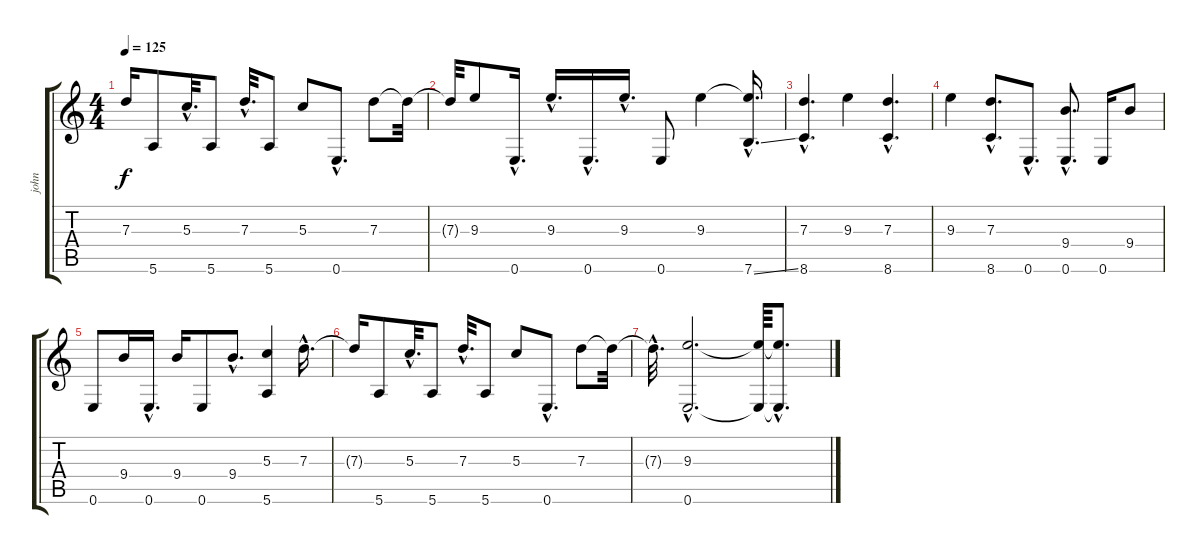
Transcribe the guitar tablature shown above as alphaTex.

\track ("john" "john") {instrument overdrivenguitar}
\staff {score tabs}
\tuning (E4 B3 G3 D3 A2 E2) {hide}
\ts (4 4)
\tempo 125
\clef g2
\ks c
7.3{t}.16{dy f} 5.6.8 5.3{hac}.32{d} 5.6.8 7.3{hac}.32{d} 5.6.8 5.3.8 0.6{hac}.8{d} 7.3.8 7.3{t}.32 |
7.3{t}.32 9.3.8 0.6{hac}.16{d} 9.3{hac}.16{d} 0.6{hac}.16{d} 9.3{hac}.16{d} 0.6.8 9.3.4 (9.3{hac t} 7.6{ss hac}).16{d} |
(7.3{hac} 8.6{hac}).4{d} 9.3.4 (7.3{hac} 8.6{hac}).4{d} |
9.3.4 (7.3{hac} 8.6{hac}).8{d} 0.6{hac}.8{d} (9.4{hac} 0.6{hac}).8{d} 0.6.16 9.4.8 |
0.6.8 9.4.16 0.6{hac}.16{d} 9.4.16 0.6.8 9.4{hac}.8{d} (5.3 5.6).4 7.3{hac}.16{d} |
7.3{t}.16 5.6.8 5.3{hac}.32{d} 5.6.8 7.3{hac}.32{d} 5.6.8 5.3.8 0.6{hac}.8{d} 7.3.8 7.3{t}.32 |
7.3{hac t}.32{d} (9.3{hac} 0.6{hac}).2{d} (9.3{t} 0.6{t}).64 (9.3{hac t} 0.6{hac t}).8{d}
